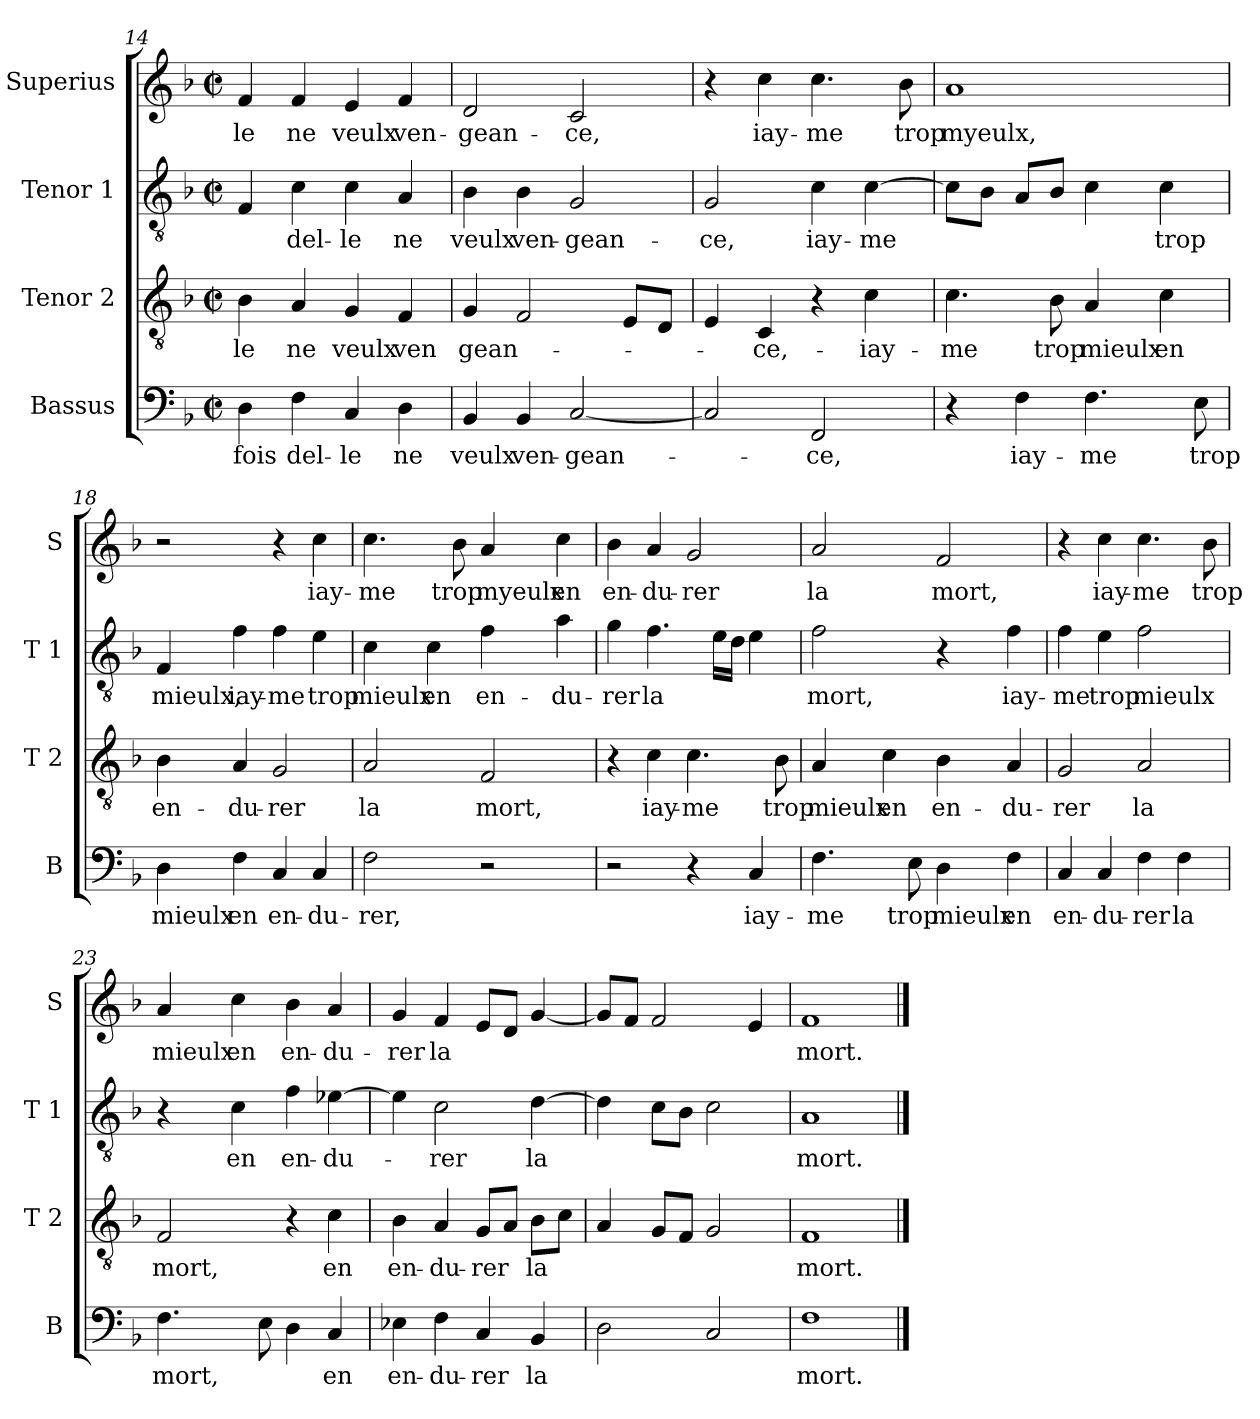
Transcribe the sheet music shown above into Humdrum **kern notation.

**kern	**text	**kern	**text	**kern	**text	**kern	**text
*part4	*part4	*part3	*part3	*part2	*part2	*part1	*part1
*staff4	*staff4	*staff3	*staff3	*staff2	*staff2	*staff1	*staff1
*I"Bassus	*	*I"Tenor 2	*	*I"Tenor 1	*	*I"Superius	*
*I'B	*	*I'T 2	*	*I'T 1	*	*I'S	*
*clefF4	*	*clefGv2	*	*clefGv2	*	*clefG2	*
*k[b-]	*	*k[b-]	*	*k[b-]	*	*k[b-]	*
*F:	*	*F:	*	*F:	*	*F:	*
*M2/2	*	*M2/2	*	*M2/2	*	*M2/2	*
*met(c|)	*	*met(c|)	*	*met(c|)	*	*met(c|)	*
=14	=14	=14	=14	=14	=14	=14	=14
!	!LO:LY:b	!	!LO:LY:b	!	!	!	!LO:LY:b
4D\	-fois	4B-\	-le	4F/	.	4f/	-le
!	!LO:LY:b	!	!LO:LY:b	!	!LO:LY:b	!	!LO:LY:b
4F\	del-	4A/	ne	4c\	del-	4f/	ne
!	!LO:LY:b	!	!LO:LY:b	!	!LO:LY:b	!	!LO:LY:b
4C/	-le	4G/	veulx	4c\	-le	4e/	veulx
!	!LO:LY:b	!	!LO:LY:b	!	!LO:LY:b	!	!LO:LY:b
4D\	ne	4F/	ven	4A/	ne	4f/	ven-
=15	=15	=15	=15	=15	=15	=15	=15
!	!LO:LY:b	!	!LO:LY:b	!	!LO:LY:b	!	!LO:LY:b
4BB-/	veulx	4G/	gean-	4B-\	veulx	2d/	-gean-
!	!LO:LY:b	!	!	!	!LO:LY:b	!	!
4BB-/	ven-	2F/	.	4B-\	ven-	.	.
!	!LO:LY:b	!	!	!	!LO:LY:b	!	!LO:LY:b
[2C/	-gean-	.	.	2G/	-gean-	2c/	-ce,
.	.	8E/L	.	.	.	.	.
.	.	8D/J	.	.	.	.	.
!!LO:PB:g=z
=16	=16	=16	=16	=16	=16	=16	=16
!	!	!	!	!	!LO:LY:b	!	!
2C/]	.	4E/	.	2G/	-ce,	4r	.
!	!	!	!LO:LY:b	!	!	!	!LO:LY:b
.	.	4C/	-ce,-	.	.	4cc\	iay-
!	!LO:LY:b	!	!	!	!LO:LY:b	!	!LO:LY:b
2FF/	-ce,	4r	.	4c\	iay-	4.cc\	-me
!	!	!	!LO:LY:b	!	!LO:LY:b	!	!
.	.	4c\	-iay-	[4c\	-me	.	.
!	!	!	!	!	!	!	!LO:LY:b
.	.	.	.	.	.	8b-\	trop
=17	=17	=17	=17	=17	=17	=17	=17
!	!	!	!LO:LY:b	!	!	!	!LO:LY:b
4r	.	4.c\	-me	8c\L]	.	1a	myeulx,
.	.	.	.	8B-\J	.	.	.
!	!LO:LY:b	!	!	!	!	!	!
4F\	iay-	.	.	8A/L	.	.	.
!	!	!	!LO:LY:b	!	!	!	!
.	.	8B-\	trop	8B-/J	.	.	.
!	!LO:LY:b	!	!LO:LY:b	!	!	!	!
4.F\	-me	4A/	mieulx	4c\	.	.	.
!	!	!	!LO:LY:b	!	!LO:LY:b	!	!
.	.	4c\	en	4c\	trop	.	.
!	!LO:LY:b	!	!	!	!	!	!
8E\	trop	.	.	.	.	.	.
=18	=18	=18	=18	=18	=18	=18	=18
!	!LO:LY:b	!	!LO:LY:b	!	!LO:LY:b	!	!
4D\	mieulx	4B-\	en-	4F/	mieulx,	2r	.
!	!LO:LY:b	!	!LO:LY:b	!	!LO:LY:b	!	!
4F\	en	4A/	-du-	4f\	iay-	.	.
!	!LO:LY:b	!	!LO:LY:b	!	!LO:LY:b	!	!
4C/	en-	2G/	-rer	4f\	-me	4r	.
!	!LO:LY:b	!	!	!	!LO:LY:b	!	!LO:LY:b
4C/	-du-	.	.	4e\	trop	4cc\	iay-
=19	=19	=19	=19	=19	=19	=19	=19
!	!LO:LY:b	!	!LO:LY:b	!	!LO:LY:b	!	!LO:LY:b
2F\	-rer,	2A/	la	4c\	mieulx	4.cc\	-me
!	!	!	!	!	!LO:LY:b	!	!
.	.	.	.	4c\	en	.	.
!	!	!	!	!	!	!	!LO:LY:b
.	.	.	.	.	.	8b-\	trop
!	!	!	!LO:LY:b	!	!LO:LY:b	!	!LO:LY:b
2r	.	2F/	mort,	4f\	en-	4a/	myeulx
!	!	!	!	!	!LO:LY:b	!	!LO:LY:b
.	.	.	.	4a\	-du-	4cc\	en
=20	=20	=20	=20	=20	=20	=20	=20
!	!	!	!	!	!LO:LY:b	!	!LO:LY:b
2r	.	4r	.	4g\	-rer	4b-\	en-
!	!	!	!LO:LY:b	!	!LO:LY:b	!	!LO:LY:b
.	.	4c\	iay-	4.f\	la	4a/	-du-
!	!	!	!LO:LY:b	!	!	!	!LO:LY:b
4r	.	4.c\	-me	.	.	2g/	-rer
.	.	.	.	16e\LL	.	.	.
.	.	.	.	16d\JJ	.	.	.
!	!LO:LY:b	!	!	!	!	!	!
4C/	iay-	.	.	4e\	.	.	.
!	!	!	!LO:LY:b	!	!	!	!
.	.	8B-\	trop	.	.	.	.
!!LO:LB:g=z
=21	=21	=21	=21	=21	=21	=21	=21
!	!LO:LY:b	!	!LO:LY:b	!	!LO:LY:b	!	!LO:LY:b
4.F\	-me	4A/	mieulx	2f\	mort,	2a/	la
!	!	!	!LO:LY:b	!	!	!	!
.	.	4c\	en	.	.	.	.
!	!LO:LY:b	!	!	!	!	!	!
8E\	trop	.	.	.	.	.	.
!	!LO:LY:b	!	!LO:LY:b	!	!	!	!LO:LY:b
4D\	mieulx	4B-\	en-	4r	.	2f/	mort,
!	!LO:LY:b	!	!LO:LY:b	!	!LO:LY:b	!	!
4F\	en	4A/	-du-	4f\	iay-	.	.
=22	=22	=22	=22	=22	=22	=22	=22
!	!LO:LY:b	!	!LO:LY:b	!	!LO:LY:b	!	!
4C/	en-	2G/	-rer	4f\	-me	4r	.
!	!LO:LY:b	!	!	!	!LO:LY:b	!	!LO:LY:b
4C/	-du-	.	.	4e\	trop	4cc\	iay-
!	!LO:LY:b	!	!LO:LY:b	!	!LO:LY:b	!	!LO:LY:b
4F\	-rer	2A/	la	2f\	mieulx	4.cc\	-me
!	!LO:LY:b	!	!	!	!	!	!
4F\	la	.	.	.	.	.	.
!	!	!	!	!	!	!	!LO:LY:b
.	.	.	.	.	.	8b-\	trop
=23	=23	=23	=23	=23	=23	=23	=23
!	!LO:LY:b	!	!LO:LY:b	!	!	!	!LO:LY:b
4.F\	mort,	2F/	mort,	4r	.	4a/	mieulx
!	!	!	!	!	!LO:LY:b	!	!LO:LY:b
.	.	.	.	4c\	en	4cc\	en
8E\	.	.	.	.	.	.	.
!	!	!	!	!	!LO:LY:b	!	!LO:LY:b
4D\	.	4r	.	4f\	en-	4b-\	en-
!	!LO:LY:b	!	!LO:LY:b	!	!LO:LY:b	!	!LO:LY:b
4C/	en	4c\	en	[4e-X\	-du-	4a/	-du-
=24	=24	=24	=24	=24	=24	=24	=24
!	!LO:LY:b	!	!LO:LY:b	!	!	!	!LO:LY:b
4E-X\	en-	4B-\	en-	4e-\]	.	4g/	-rer
!	!LO:LY:b	!	!LO:LY:b	!	!LO:LY:b	!	!LO:LY:b
4F\	-du-	4A/	-du-	2c\	-rer	4f/	la
!	!LO:LY:b	!	!LO:LY:b	!	!	!	!
4C/	-rer	8G/L	-rer	.	.	8e/L	.
.	.	8A/J	.	.	.	8d/J	.
!	!LO:LY:b	!	!LO:LY:b	!	!LO:LY:b	!	!
4BB-/	la	8B-\L	la	[4d\	la	[4g/	.
.	.	8c\J	.	.	.	.	.
=25	=25	=25	=25	=25	=25	=25	=25
2D\	.	4A/	.	4d\]	.	8g/L]	.
.	.	.	.	.	.	8f/J	.
.	.	8G/L	.	8c\L	.	2f/	.
.	.	8F/J	.	8B-\J	.	.	.
2C/	.	2G/	.	2c\	.	.	.
.	.	.	.	.	.	4e/	.
=26	=26	=26	=26	=26	=26	=26	=26
!	!LO:LY:b	!	!LO:LY:b	!	!LO:LY:b	!	!LO:LY:b
1F	mort.	1F	mort.	1A	mort.	1f	mort.
==	==	==	==	==	==	==	==
*-	*-	*-	*-	*-	*-	*-	*-
